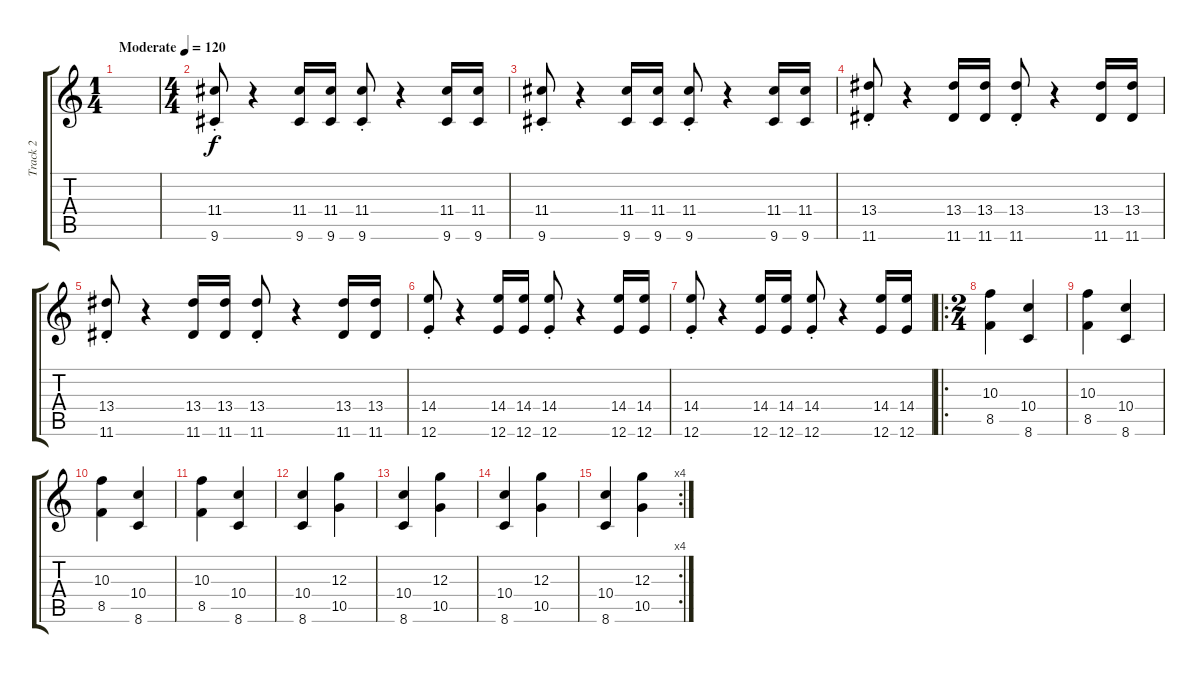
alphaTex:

\track ("Track 2" "Track 2") {instrument acousticguitarsteel}
\staff {score tabs}
\tuning (E4 B3 G3 D3 A2 E2) {hide}
\ts (1 4)
\tempo (120 "Moderate")
\clef g2
\ks c
|
\ts (4 4)
(11.4{st} 9.6{st}).8 r.4 (11.4 9.6).16 (11.4 9.6).16 (11.4{st} 9.6{st}).8 r.4 (11.4 9.6).16 (11.4 9.6).16 |
(11.4{st} 9.6{st}).8 r.4 (11.4 9.6).16 (11.4 9.6).16 (11.4{st} 9.6{st}).8 r.4 (11.4 9.6).16 (11.4 9.6).16 |
(13.4{st} 11.6{st}).8 r.4 (13.4 11.6).16 (13.4 11.6).16 (13.4{st} 11.6{st}).8 r.4 (13.4 11.6).16 (13.4 11.6).16 |
(13.4{st} 11.6{st}).8 r.4 (13.4 11.6).16 (13.4 11.6).16 (13.4{st} 11.6{st}).8 r.4 (13.4 11.6).16 (13.4 11.6).16 |
(14.4{st} 12.6{st}).8 r.4 (14.4 12.6).16 (14.4 12.6).16 (14.4{st} 12.6{st}).8 r.4 (14.4 12.6).16 (14.4 12.6).16 |
(14.4{st} 12.6{st}).8 r.4 (14.4 12.6).16 (14.4 12.6).16 (14.4{st} 12.6{st}).8 r.4 (14.4 12.6).16 (14.4 12.6).16 |
\ro
\ts (2 4)
(10.3 8.5).4 (10.4 8.6).4 |
(10.3 8.5).4 (10.4 8.6).4 |
(10.3 8.5).4 (10.4 8.6).4 |
(10.3 8.5).4 (10.4 8.6).4 |
(10.4 8.6).4 (12.3 10.5).4 |
(10.4 8.6).4 (12.3 10.5).4 |
(10.4 8.6).4 (12.3 10.5).4 |
\rc 4
(10.4 8.6).4 (12.3 10.5).4
